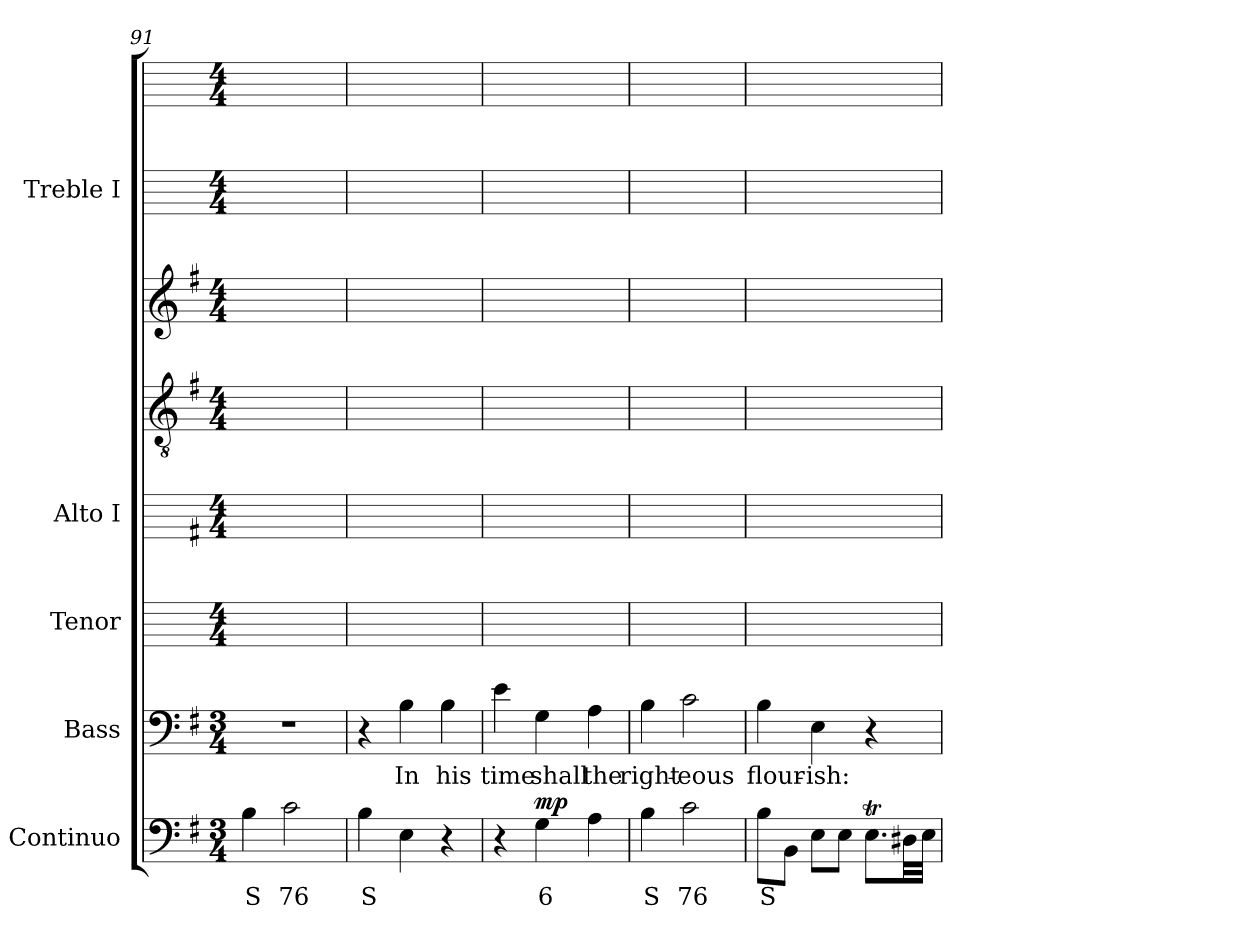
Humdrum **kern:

**kern	**text	**dynam	**kern	**text	**kern	**kern	**kern	**kern	**kern	**kern
*part5	*part5	*part5	*part4	*part4	*part3	*part2	*part2	*part2	*part1	*part1
*staff8	*staff8	*staff8	*staff7	*staff7	*staff6	*staff5	*staff4	*staff3	*staff2	*staff1
*I"Continuo	*	*	*I"Bass	*	*I"Tenor	*I"Alto I	*	*	*I"Treble I	*
*	*	*	*I'B	*	*I'T	*I'A	*	*	*	*
*clefF4	*	*	*clefF4	*	*	*	*clefGv2	*clefG2	*	*
*k[f#]	*	*	*k[f#]	*	*	*k[f#]	*k[f#]	*k[f#]	*	*
*G:	*	*	*G:	*	*	*G:	*G:	*G:	*	*
*M3/4	*	*	*M3/4	*	*M4/4	*M4/4	*M4/4	*M4/4	*M4/4	*M4/4
=91	=91	=91	=91	=91	=91	=91	=91	=91	=91	=91
!	!LO:LY:b	!	!LO:N:vis=1	!	!	!	!	!	!	!
4B	S	.	2.r	.	2.r	2.r	2.r	2.r	2.r	2.r
!	!LO:LY:b	!	!	!	!	!	!	!	!	!
2c	76	.	.	.	.	.	.	.	.	.
=92	=92	=92	=92	=92	=92	=92	=92	=92	=92	=92
!	!LO:LY:b	!	!	!	!	!	!	!	!	!
4B	S	.	4r	.	2.r	2.r	2.r	2.r	2.r	2.r
!	!	!	!	!LO:LY:b	!	!	!	!	!	!
4E	.	.	4B	In	.	.	.	.	.	.
!	!	!	!	!LO:LY:b	!	!	!	!	!	!
4r	.	.	4B	his	.	.	.	.	.	.
=93	=93	=93	=93	=93	=93	=93	=93	=93	=93	=93
!	!	!	!	!LO:LY:b	!	!	!	!	!	!
4r	.	.	4e	time	2.r	2.r	2.r	2.r	2.r	2.r
!	!LO:LY:b	!LO:DY:b	!	!LO:LY:b	!	!	!	!	!	!
4G	6	mp	4G	shall	.	.	.	.	.	.
!	!	!	!	!LO:LY:b	!	!	!	!	!	!
4A	.	.	4A	the	.	.	.	.	.	.
=94	=94	=94	=94	=94	=94	=94	=94	=94	=94	=94
!	!LO:LY:b	!	!	!LO:LY:b	!	!	!	!	!	!
4B	S	.	4B	right-	2.r	2.r	2.r	2.r	2.r	2.r
!	!LO:LY:b	!	!	!LO:LY:b	!	!	!	!	!	!
2c	76	.	2c	-eous	.	.	.	.	.	.
=95	=95	=95	=95	=95	=95	=95	=95	=95	=95	=95
!	!LO:LY:b	!	!	!LO:LY:b	!	!	!	!	!	!
8BL	S	.	4B	flour-	2.r	2.r	2.r	2.r	2.r	2.r
8BBJ	.	.	.	.	.	.	.	.	.	.
!	!	!	!	!LO:LY:b	!	!	!	!	!	!
8EL	.	.	4E	-ish:	.	.	.	.	.	.
8EJ	.	.	.	.	.	.	.	.	.	.
8.ETL	.	.	4r	.	.	.	.	.	.	.
32D#XLL	.	.	.	.	.	.	.	.	.	.
32EJJJ	.	.	.	.	.	.	.	.	.	.
=	=	=	=	=	=	=	=	=	=	=
*-	*-	*-	*-	*-	*-	*-	*-	*-	*-	*-
